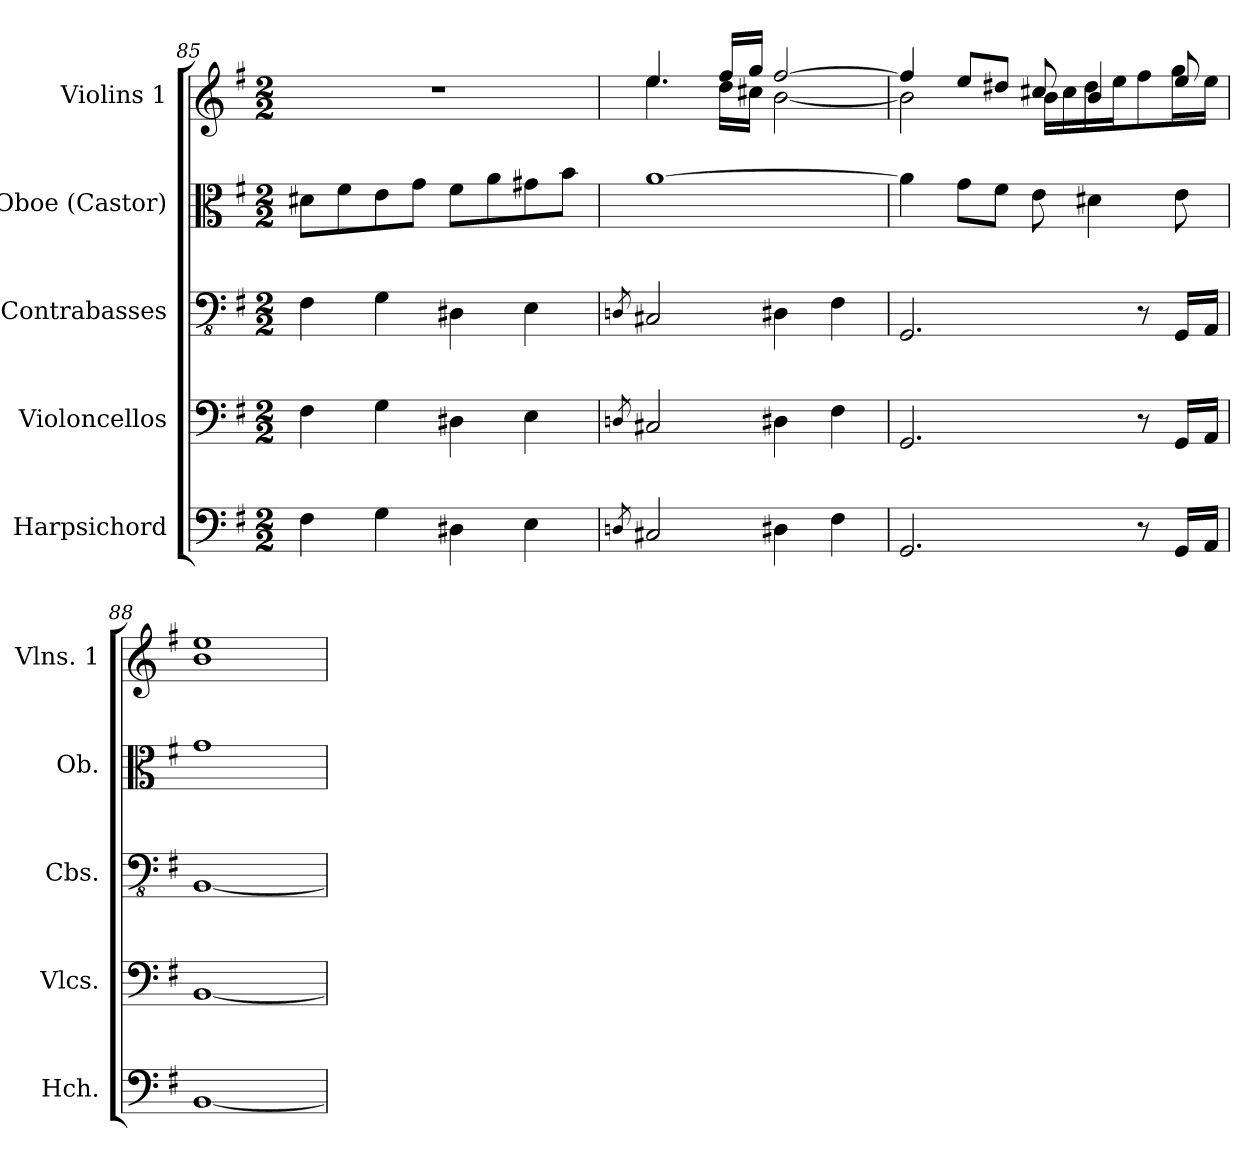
**kern	**kern	**kern	**kern	**kern
*part5	*part4	*part3	*part2	*part1
*staff5	*staff4	*staff3	*staff2	*staff1
*I"Harpsichord	*I"Violoncellos	*I"Contrabasses	*I"Oboe (Castor)	*I"Violins 1
*I'Hch.	*I'Vlcs.	*I'Cbs.	*I'Ob.	*I'Vlns. 1
*clefF4	*clefF4	*clefFv4	*clefC3	*clefG2
*k[f#]	*k[f#]	*k[f#]	*k[f#]	*k[f#]
*G:	*G:	*G:	*G:	*G:
*M2/2	*M2/2	*M2/2	*M2/2	*M2/2
=85	=85	=85	=85	=85
4F#\	4F#\	4FF#\	8d#X\L	1r
.	.	.	8f#\	.
4G\	4G\	4GG\	8e\	.
.	.	.	8g\J	.
4D#X\	4D#X\	4DD#X\	8f#\L	.
.	.	.	8a\	.
4E\	4E\	4EE\	8g#X\	.
.	.	.	8b\J	.
!!LO:PB:g=z
=86	=86	=86	=86	=86
8qDn/	8qDn/	8qDDn/	.	.
*	*	*	*	*^
2C#X/	2C#X/	2CC#X/	[1a	4.ee/	4.ee\
.	.	.	.	16ff#/LL	16dd\LL
.	.	.	.	16gg/JJ	16cc#X\JJ
4D#X\	4D#X\	4DD#X\	.	[2ff#/	[2b\
4F#\	4F#\	4FF#\	.	.	.
=87	=87	=87	=87	=87	=87
2.GG/	2.GG/	2.GGG/	4a\]	4ff#/]	2b\]
.	.	.	8g\L	8ee/L	.
.	.	.	8f#\J	8dd#X/J	.
.	.	.	8e\	8cc#X/	16b\LL
.	.	.	.	.	16cc#\
.	.	.	4d#X\	4b/	16dd#\
.	.	.	.	.	16ee\J
8r	8r	8r	.	.	8ff#\
16GG/LL	16GG/LL	16GGG/LL	8e\	8ee/	16gg\L
16AA/JJ	16AA/JJ	16AAA/JJ	.	.	16ee\JJ
*	*	*	*	*v	*v
=88	=88	=88	=88	=88
[1BB	[1BB	[1BBB	1g	1b 1ee
=	=	=	=	=
*-	*-	*-	*-	*-
